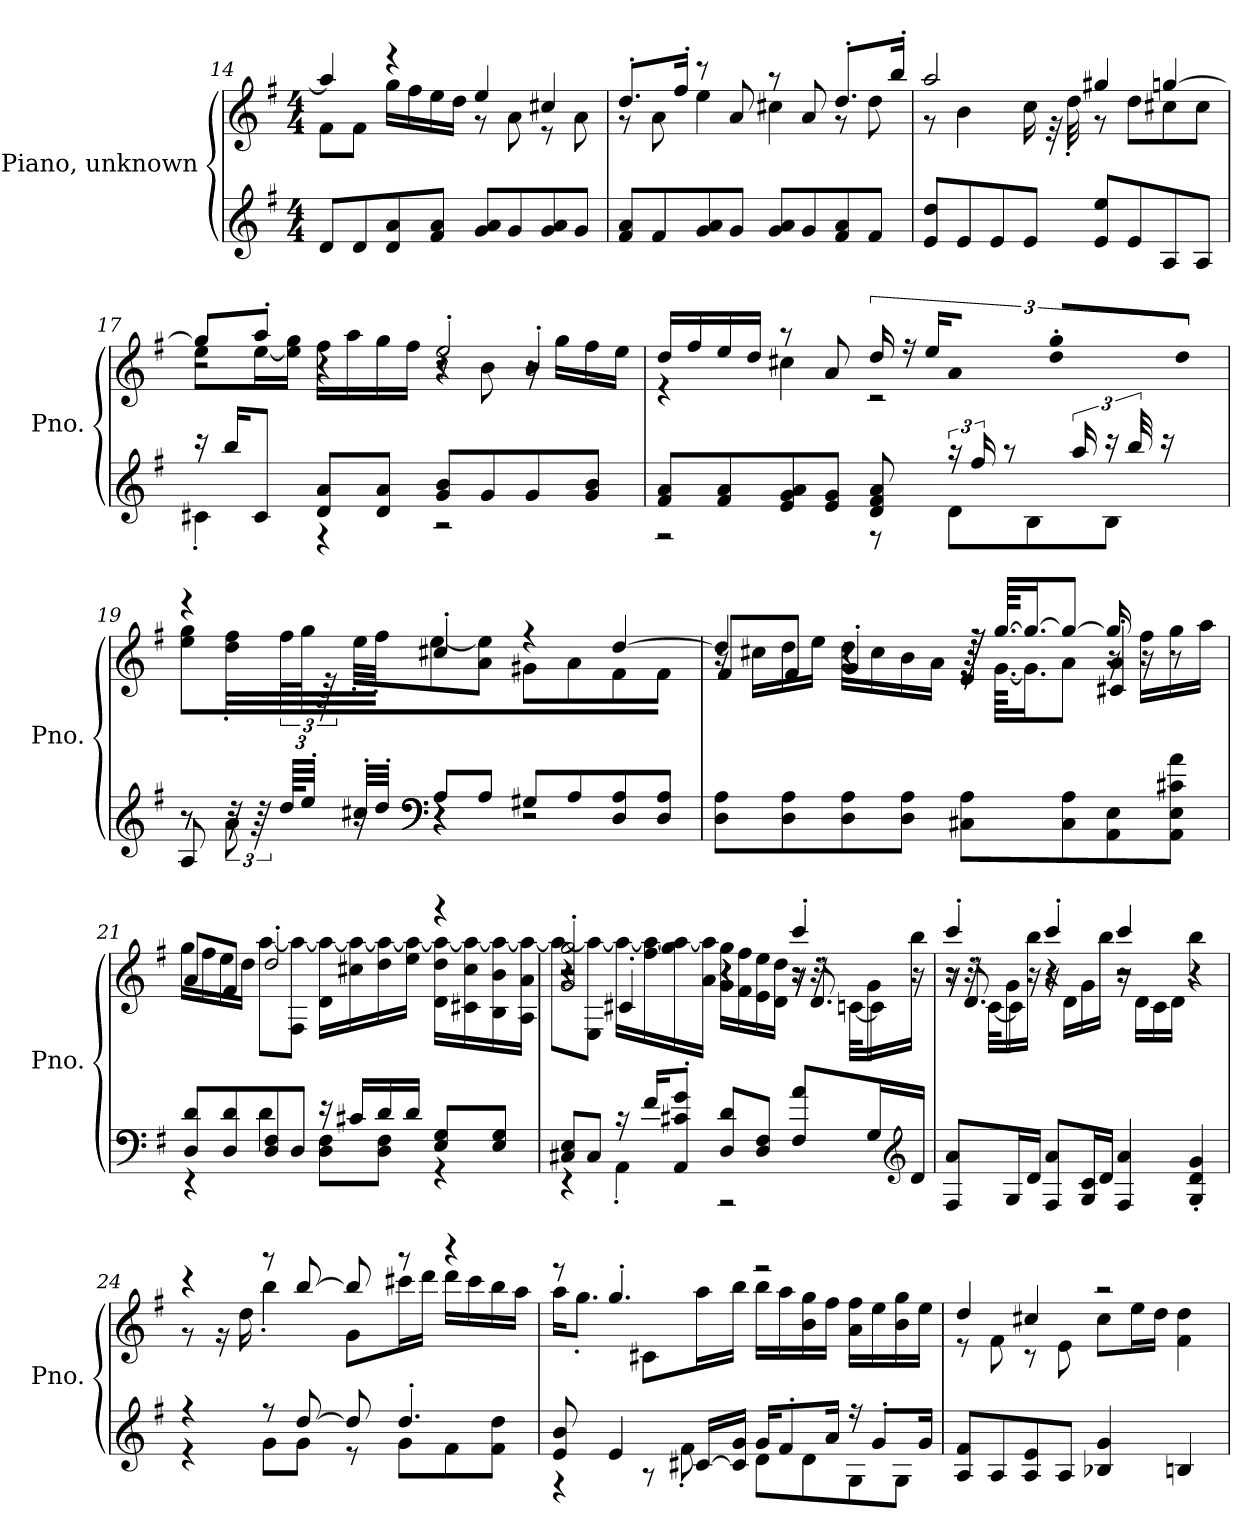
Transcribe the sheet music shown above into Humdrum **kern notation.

**kern	**kern
*part1	*part1
*staff2	*staff1
*I"Piano, unknown	*
*I'Pno.	*
*clefG2	*clefG2
*k[f#]	*k[f#]
*M4/4	*M4/4
=14	=14
*	*^
8d/L	4aa/]	8f#\L
8d/	.	8f#\J
8d/ 8a/	4r	16gg\LL
.	.	16ff#\
8f#/ 8a/J	.	16ee\
.	.	16dd\JJ
8g/ 8a/L	4ee/	8r
8g/	.	8a\
8g/ 8a/	4cc#X/	8r
8g/J	.	8a\
=15	=15	=15
8f#/ 8a/L	8.dd'/L	8r
8f#/	.	8a\
.	16ff#'/Jk	.
8g/ 8a/	8r	4ee\
8g/J	8a/	.
8g/ 8a/L	8r	4cc#X\
8g/	8a/	.
8f#/ 8a/	8.dd'/L	8r
8f#/J	.	8dd\
.	16bb'/Jk	.
!!LO:PB:g=z	!!
=16	=16	=16
8e/ 8dd/L	2aa/	8r
8e/	.	4b\
8e/	.	.
8e/J	.	16cc\
.	.	32r
.	.	32dd'\
8e/ 8ee/L	4gg#X/	8r
8e/	.	8dd\L
8A/	[4ggn/	8cc#X\
8A/J	.	8cc#\J
=17	=17	=17
*^	*	*^
16r	4c#X'\	8gg/L]	8ee\L	2r
16bb/KL	.	.	.	.
8c#/J	.	8aa'/J	[16ee\L	.
.	.	.	16ee\] 16gg\JJ	.
8d/ 8a/L	4r	4r	16ff#\LL	.
.	.	.	16aa\	.
8d/ 8a/J	.	.	16gg\	.
.	.	.	16ff#\JJ	.
8g/ 8b/L	2r	2ee'/	8r	4r
8g/	.	.	8b\	.
8g/	.	.	16r	4b'/
.	.	.	16gg\LL	.
8g/ 8b/J	.	.	16ff#\	.
.	.	.	16ee\JJ	.
*	*	*	*v	*v
!!LO:LB:g=z
=18	=18	=18	=18
8f#/ 8a/L	2r	16dd/LL	4r
.	.	16ff#/	.
8f#/ 8a/	.	16ee/	.
.	.	16dd/JJ	.
8e/ 8g/ 8a/	.	8r	4cc#X\
8e/ 8g/J	.	8a/	.
8d/ 8f#/ 8a/	8r	24dd/	2r
.	.	24r	.
.	.	24ee/KL	.
24r	8d\L	8a/J	.
24ff#/	.	.	.
8r	.	.	.
.	8B\	8dd/' 8gg/'L	.
24aa/	.	.	.
24r	8B\J	8dd/J	.
48bb/	.	.	.
16r	.	.	.
=19	=19	=19	=19
*	*^	*	*
8r	8r	8A/	4r	8ee\ 8gg\L
16r	8a\	48r	.	32dd\' 32ff#\'LL
.	.	96r	.	.
.	.	96dd/KLLL	.	96ff#\L
.	.	48ee'/JJJ	.	96gg\JJJJ
.	.	.	.	96r
32cc#X'/LLL	.	16r	.	32ee'\LLL
32dd'/JJJ	.	.	.	32ff#'\JJ
*clefF4	*	*	*	*
4r	4r	8A/L	4cc#X'/	[8ee\
.	.	8A/J	.	8a\ 8ee\]J
2r	2r	8G#X/L	4r	8g#X\L
.	.	8A/	.	8a\
.	.	8D/ 8A/	[4dd/	8f#\
.	.	8D/ 8A/J	.	8f#\J
*v	*v	*v	*	*
!!LO:LB:g=z
=20	=20	=20
*	*	*^
8D\ 8A\L	4dd/]	16r	8f#/L
.	.	16cc#X\LL	.
8D\ 8A\	.	16dd\	8f#/J
.	.	16ee\JJ	.
8D\ 8A\	4r	16dd\LL	4g'/
.	.	16cc#\	.
8D\ 8A\J	.	16b\	.
.	.	16a\JJ	.
8C#X\ 8A\L	128r	128r	4e'/
.	[64.gg/KKLL	[64.g\KKLL	.
.	16.gg/J_	16.g\J]	.
8C#\ 8A\	8gg/J_	8a\J	.
8AA\ 8E\	16gg/]	16r	4c#X/' 4a/'
.	16r	16ff#\LL	.
8AA\ 8E\ 8c#X\ 8a\J	8r	16gg\	.
.	.	16aa\JJ	.
*	*	*v	*v
=21	=21	=21
*^	*	*
8D/ 8d/L	4r	8a/L	16gg\LL
.	.	.	16ff#\
8D/ 8d/	.	8f#/J	16ee\
.	.	.	16dd\JJ
8D/ 8F#/	4d\	2dd'/	[8aa\L
8D/J	.	.	8F#\ 8aa\_J
16r	8D\ 8F#\L	.	16d\ 16aa\_LL
16c#X/LL	.	.	16cc#X\ 16aa\_
16d/	8D\ 8F#\J	.	16dd\ 16aa\_
16d/JJ	.	.	16ee\ 16aa\_JJ
8E/ 8G/L	4r	4r	16d\ 16dd\ 16aa\_LL
.	.	.	16c#X\ 16cc#\ 16aa\_
8E/ 8G/J	.	.	16B\ 16b\ 16aa\_
.	.	.	16A\ 16a\ 16aa\_JJ
!!LO:LB:g=z
=22	=22	=22	=22
*	*	*^	*^
8C#X/ 8E/L	4r	2g/' 2gg/'	8aa\L_	4r	2r
8C#/J	.	.	8E\ 8aa\_J	.	.
16r	4AA'\	.	16aa\LL_	4c#X'/	.
16f#/KL	.	.	16ff#\ 16aa\_	.	.
8AA/' 8c#X/' 8g/'J	.	.	16gg\ 16aa\_	.	.
.	.	.	16a\ 16aa\]JJ	.	.
8D/ 8d/L	2r	4r	16g\ 16gg\LL	4r	4r
.	.	.	16f#\ 16ff#\	.	.
8D/ 8F#/J	.	.	16e\ 16ee\	.	.
.	.	.	16d\ 16dd\JJ	.	.
8F#/ 8a/L	.	4ccc'/	8r	16r	16r
.	.	.	.	8.d'/	32r
.	.	.	.	.	[32cn\KLL
16G/L	.	.	16g\LL	.	16c\JJ]
*clefG2	*	*	*	*	*
16d/JJ	.	.	16bb\JJ	.	16r
*v	*v	*	*	*	*
=23	=23	=23	=23	=23
8F#/ 8a/L	4ccc'/	8r	16r	16r
.	.	.	8.d'/	32r
.	.	.	.	[32c\KLL
16G/L	.	16g\LL	.	16c\JJ]
16d/JJ	.	16bb\JJ	.	16r
8F#/ 8a/L	4ccc'/	16r	4r	4r
.	.	16d\LL	.	.
16G/ 16c/L	.	16g\	.	.
16d/JJ	.	16bb\JJ	.	.
4F#/ 4a/	4ccc/	16r	2r	2r
.	.	16d\LL	.	.
.	.	16c\	.	.
.	.	16d\JJ	.	.
4G/' 4d/' 4g/'	4r	4bb'\	.	.
*	*	*v	*v	*v
!!LO:LB:g=z
=24	=24	=24
*^	*	*
4r	4r	4r	8r
.	.	.	16r
.	.	.	16dd\
8r	8g\L	8r	4bb'\
[8dd/	8g\J	[8bb/	.
8dd/]	8r	8bb/]	8g\L
4.dd'/	8g\L	8r	16ccc#X\L
.	.	.	16ddd\JJ
.	8f#\	4r	16ddd\LL
.	.	.	16ccc#\
.	8f#\ 8dd\J	.	16bb\
.	.	.	16aa\JJ
=25	=25	=25	=25
8e/ 8b/	4r	8r	16aa\KL
.	.	.	8.gg'\J
4e/	.	4.gg'/	.
.	8r	.	8c#X\L
[16c#X/LL	8f#'\	.	16aa\L
16c#/] 16g/JJ	.	.	16bb\JJ
16g/KL	8d\L	2r	16bb\LL
8f#'/	.	.	16aa\
.	8d\	.	16b\ 16gg\
16a/Jk	.	.	16ff#\JJ
16r	8G\	.	16a\ 16ff#\LL
8g'/L	.	.	16ee\
.	8G\J	.	16b\ 16gg\
16g/Jk	.	.	16ee\JJ
*v	*v	*	*
!!LO:LB:g=z	!!
=26	=26	=26
8A/ 8f#/L	4dd/	8r
8A/	.	8f#\
8A/ 8e/	4cc#X/	8r
8A/J	.	8e\
4B-X/ 4g/	2r	8cc#\L
.	.	16ee\L
.	.	16dd\JJ
4Bn/	.	4f#\ 4dd\
*	*v	*v
=	=
*-	*-
